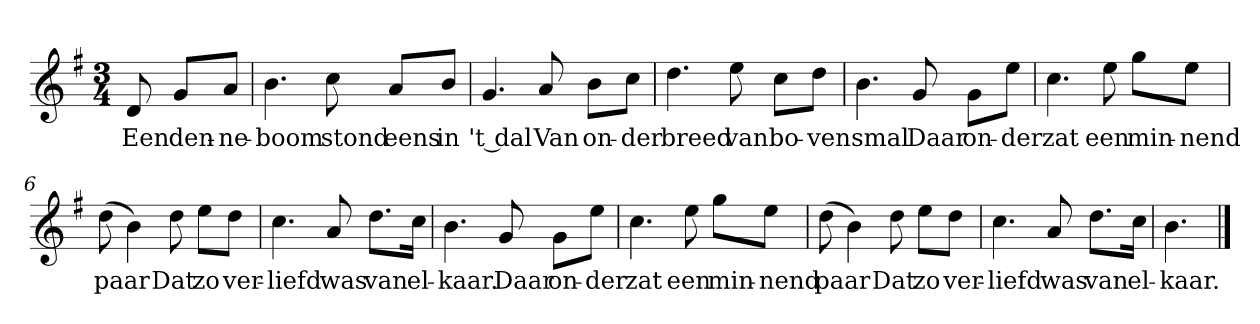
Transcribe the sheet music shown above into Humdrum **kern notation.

**kern	**text
*part1	*part1
*staff1	*staff1
*clefG2	*
*k[f#]	*
*G:	*
*M3/4	*
*MM120	*
=	=
8d	Een
8g/L	den-
8a/J	-ne-
=1	=1
4.b	-boom
8cc	stond
8a/L	eens
8b/J	in
=2	=2
4.g	't dal
8a	Van
8b\L	on-
8cc\J	-der
=3	=3
4.dd	breed
8ee	van
8cc\L	bo-
8dd\J	-ven
=4	=4
4.b	smal
8g	Daar
8g\L	on-
8ee\J	-der
=5	=5
4.cc	zat
8ee	een
8gg\L	min-
8ee\J	-nend
=6	=6
(8dd	paar
4b)	.
8dd	Dat
8ee\L	zo
8dd\J	ver-
=7	=7
4.cc	-liefd
8a	was
8.dd\L	van
16cc\Jk	el-
=8	=8
4.b	-kaar.
8g	Daar
8g\L	on-
8ee\J	-der
=9	=9
4.cc	zat
8ee	een
8gg\L	min-
8ee\J	-nend
=10	=10
(8dd	paar
4b)	.
8dd	Dat
8ee\L	zo
8dd\J	ver-
=11	=11
4.cc	-liefd
8a	was
8.dd\L	van
16cc\Jk	el-
=12	=12
4.b	-kaar.
==	==
*-	*-
